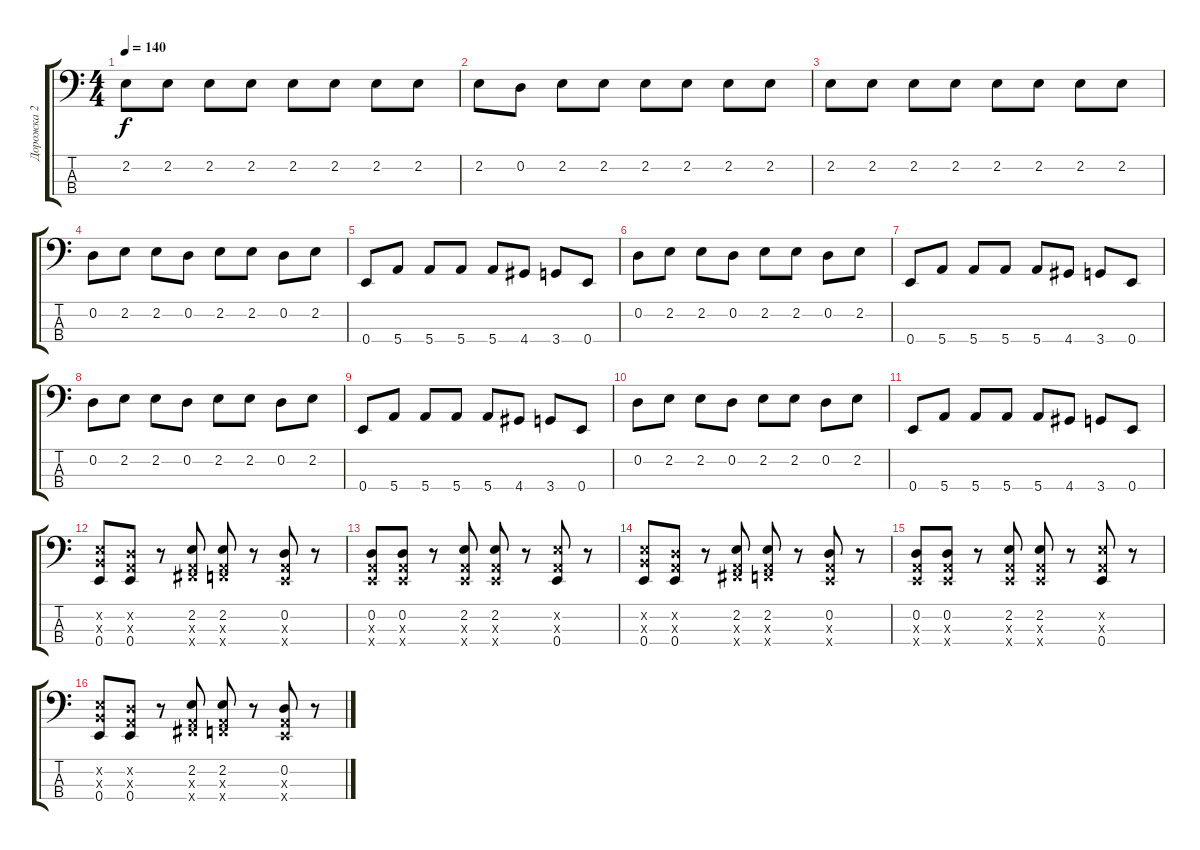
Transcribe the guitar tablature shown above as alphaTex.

\track ("Дорожка 2" "Дорожка 2") {instrument slapbass2}
\staff {score tabs}
\tuning (G2 D2 A1 E1) {hide}
\ts (4 4)
\tempo 140
\clef f4
\ks c
2.2.8{dy f} 2.2.8 2.2.8 2.2.8 2.2.8 2.2.8 2.2.8 2.2.8 |
2.2.8 0.2.8 2.2.8 2.2.8 2.2.8 2.2.8 2.2.8 2.2.8 |
2.2.8 2.2.8 2.2.8 2.2.8 2.2.8 2.2.8 2.2.8 2.2.8 |
0.2.8 2.2.8 2.2.8 0.2.8 2.2.8 2.2.8 0.2.8 2.2.8 |
0.4.8 5.4.8 5.4.8 5.4.8 5.4.8 4.4.8 3.4.8 0.4.8 |
0.2.8 2.2.8 2.2.8 0.2.8 2.2.8 2.2.8 0.2.8 2.2.8 |
0.4.8 5.4.8 5.4.8 5.4.8 5.4.8 4.4.8 3.4.8 0.4.8 |
0.2.8 2.2.8 2.2.8 0.2.8 2.2.8 2.2.8 0.2.8 2.2.8 |
0.4.8 5.4.8 5.4.8 5.4.8 5.4.8 4.4.8 3.4.8 0.4.8 |
0.2.8 2.2.8 2.2.8 0.2.8 2.2.8 2.2.8 0.2.8 2.2.8 |
0.4.8 5.4.8 5.4.8 5.4.8 5.4.8 4.4.8 3.4.8 0.4.8 |
(2.2{x} 2.3{x} 0.4).8 (0.2{x} 0.3{x} 0.4).8 r.8 (2.2 0.3{x} 2.4{x}).8 (2.2 0.3{x} 1.4{x}).8 r.8 (0.2 0.3{x} 0.4{x}).8 r.8 |
(0.2 0.3{x} 0.4{x}).8 (0.2 0.3{x} 0.4{x}).8 r.8 (2.2 0.3{x} 0.4{x}).8 (2.2 0.3{x} 0.4{x}).8 r.8 (2.2{x} 0.3{x} 0.4).8 r.8 |
(2.2{x} 2.3{x} 0.4).8 (0.2{x} 0.3{x} 0.4).8 r.8 (2.2 0.3{x} 2.4{x}).8 (2.2 0.3{x} 1.4{x}).8 r.8 (0.2 0.3{x} 0.4{x}).8 r.8 |
(0.2 0.3{x} 0.4{x}).8 (0.2 0.3{x} 0.4{x}).8 r.8 (2.2 0.3{x} 0.4{x}).8 (2.2 0.3{x} 0.4{x}).8 r.8 (2.2{x} 0.3{x} 0.4).8 r.8 |
(2.2{x} 2.3{x} 0.4).8 (0.2{x} 0.3{x} 0.4).8 r.8 (2.2 0.3{x} 2.4{x}).8 (2.2 0.3{x} 1.4{x}).8 r.8 (0.2 0.3{x} 0.4{x}).8 r.8
